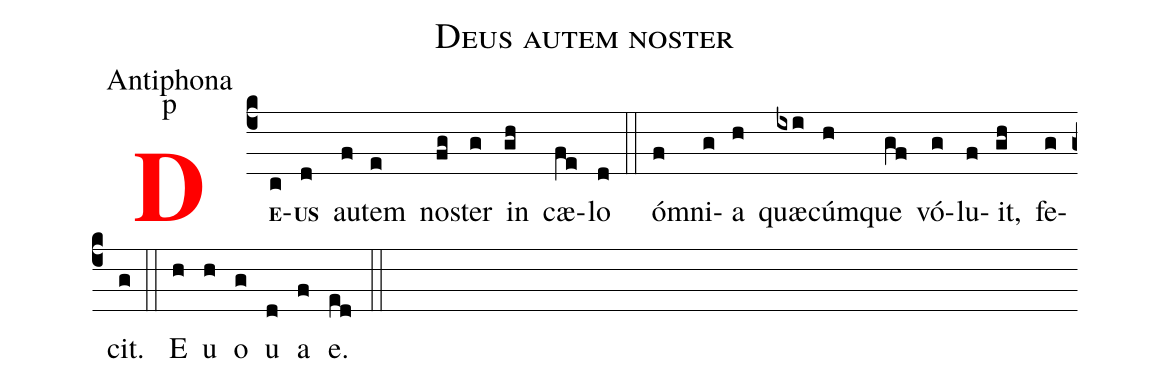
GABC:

name:Deus autem noster;
office-part:Antiphona;
mode:p;
%%
<v>\bf\textcolor{red}{D}</v><v>\bf\scriptsize{E}</v>(c4c)<v>\bf\scriptsize{US}</v>(d) au(f)tem(e) no(fg)ster(g) in(gh) cæ(fe)lo(d)
(::)   ó(f)mni(g)a(h) quæ(ixi)cúm(h)que(gf) vó(g)lu(f)it,(gh) fe(g)cit.(g) (::)
E(h) u(h) o(g) u(d) a(f) e.(ed) (::)
